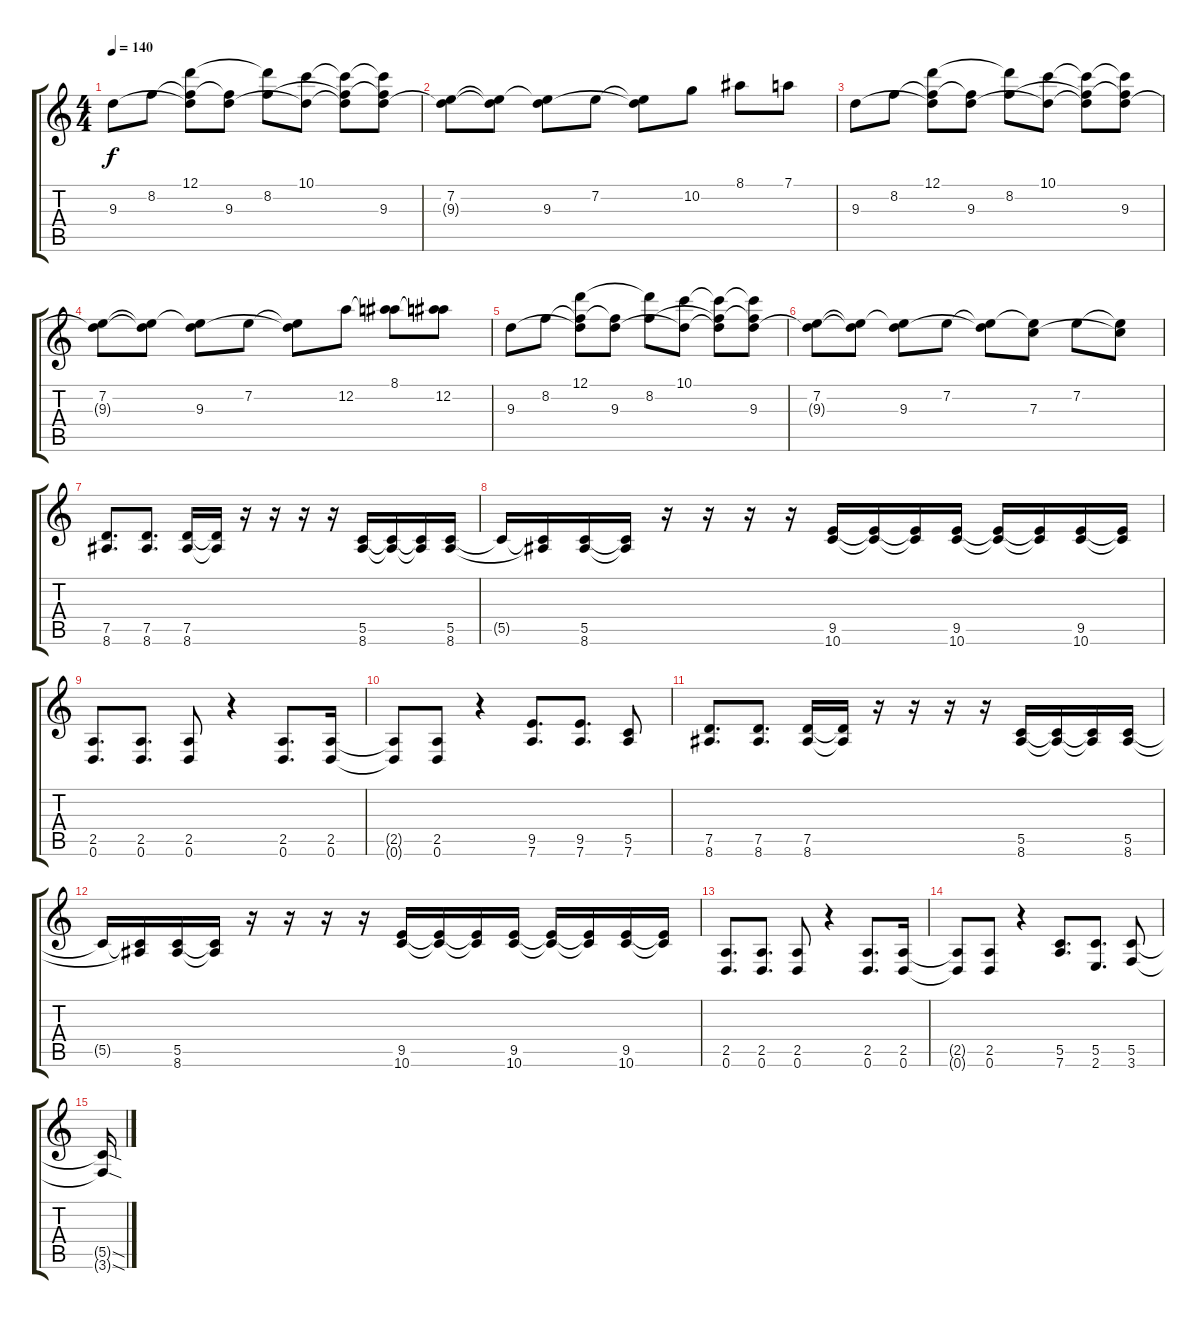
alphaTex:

\track "" {instrument distortionguitar}
\staff {score tabs}
\tuning (D4 A3 F3 C3 G2 D2) {hide}
\ts (4 4)
\tempo 140
\clef g2
\ks c
9.3.8{dy f} 8.2.8 (12.1 8.2{t} 9.3{t}).8 (8.2{t} 9.3).8 (12.1{t} 8.2).8 (10.1 9.3{t}).8 (10.1{t} 8.2{t} 9.3{t}).8 (10.1{t} 8.2{t} 9.3).8 |
(7.2 9.3{t}).8 (7.2{t} 9.3{t}).8 (7.2{t} 9.3).8 7.2.8 (7.2{t} 9.3{t}).8 10.2.8 8.1.8 7.1.8 |
9.3.8 8.2.8 (12.1 8.2{t} 9.3{t}).8 (8.2{t} 9.3).8 (12.1{t} 8.2).8 (10.1 9.3{t}).8 (10.1{t} 8.2{t} 9.3{t}).8 (10.1{t} 8.2{t} 9.3).8 |
(7.2 9.3{t}).8 (7.2{t} 9.3{t}).8 (7.2{t} 9.3).8 7.2.8 (7.2{t} 9.3{t}).8 12.2.8 (8.1 12.2{t}).8 (8.1{t} 12.2).8 |
9.3.8 8.2.8 (12.1 8.2{t} 9.3{t}).8 (8.2{t} 9.3).8 (12.1{t} 8.2).8 (10.1 9.3{t}).8 (10.1{t} 8.2{t} 9.3{t}).8 (10.1{t} 8.2{t} 9.3).8 |
(7.2 9.3{t}).8 (7.2{t} 9.3{t}).8 (7.2{t} 9.3).8 7.2.8 (7.2{t} 9.3{t}).8 (7.2{t} 7.3).8 7.2.8 (7.2{t} 7.3{t}).8 |
(7.5 8.6).8{d} (7.5 8.6).8{d} (7.5 8.6).16 (7.5{t} 8.6{t}).16 r.16 r.16 r.16 r.16 (5.5 8.6).16 (5.5{t} 8.6{t}).16 (5.5{t} 8.6{t}).16 (5.5 8.6).16 |
5.5{t}.16 (5.5{t} 8.6{t}).16 (5.5 8.6).16 (5.5{t} 8.6{t}).16 r.16 r.16 r.16 r.16 (9.5 10.6).16 (9.5{t} 10.6{t}).16 (9.5{t} 10.6{t}).16 (9.5 10.6).16 (9.5{t} 10.6{t}).16 (9.5{t} 10.6{t}).16 (9.5 10.6).16 (9.5{t} 10.6{t}).16 |
(2.5 0.6).8{d} (2.5 0.6).8{d} (2.5 0.6).8 r.4 (2.5 0.6).8{d} (2.5 0.6).16 |
(2.5{t} 0.6{t}).8 (2.5 0.6).8 r.4 (9.5 7.6).8{d} (9.5 7.6).8{d} (5.5 7.6).8 |
(7.5 8.6).8{d} (7.5 8.6).8{d} (7.5 8.6).16 (7.5{t} 8.6{t}).16 r.16 r.16 r.16 r.16 (5.5 8.6).16 (5.5{t} 8.6{t}).16 (5.5{t} 8.6{t}).16 (5.5 8.6).16 |
5.5{t}.16 (5.5{t} 8.6{t}).16 (5.5 8.6).16 (5.5{t} 8.6{t}).16 r.16 r.16 r.16 r.16 (9.5 10.6).16 (9.5{t} 10.6{t}).16 (9.5{t} 10.6{t}).16 (9.5 10.6).16 (9.5{t} 10.6{t}).16 (9.5{t} 10.6{t}).16 (9.5 10.6).16 (9.5{t} 10.6{t}).16 |
(2.5 0.6).8{d} (2.5 0.6).8{d} (2.5 0.6).8 r.4 (2.5 0.6).8{d} (2.5 0.6).16 |
(2.5{t} 0.6{t}).8 (2.5 0.6).8 r.4 (5.5 7.6).8{d} (5.5 2.6).8{d} (5.5 3.6).8 |
(5.5{sod t} 3.6{sod t}).16
